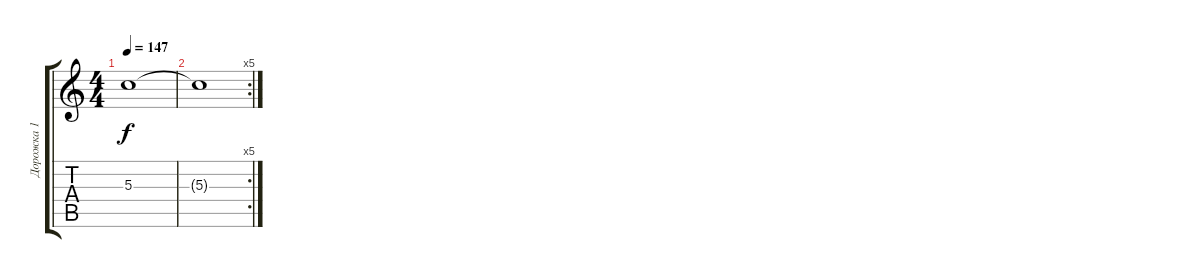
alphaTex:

\track ("Дорожка 1" "Дорожка 1") {instrument acousticguitarsteel}
\staff {score tabs}
\tuning (E4 B3 G3 D3 A2 E2) {hide}
\ts (4 4)
\tempo 147
\clef g2
\ks c
5.3{t}.1{dy f} |
\rc 5
5.3{t}.1
